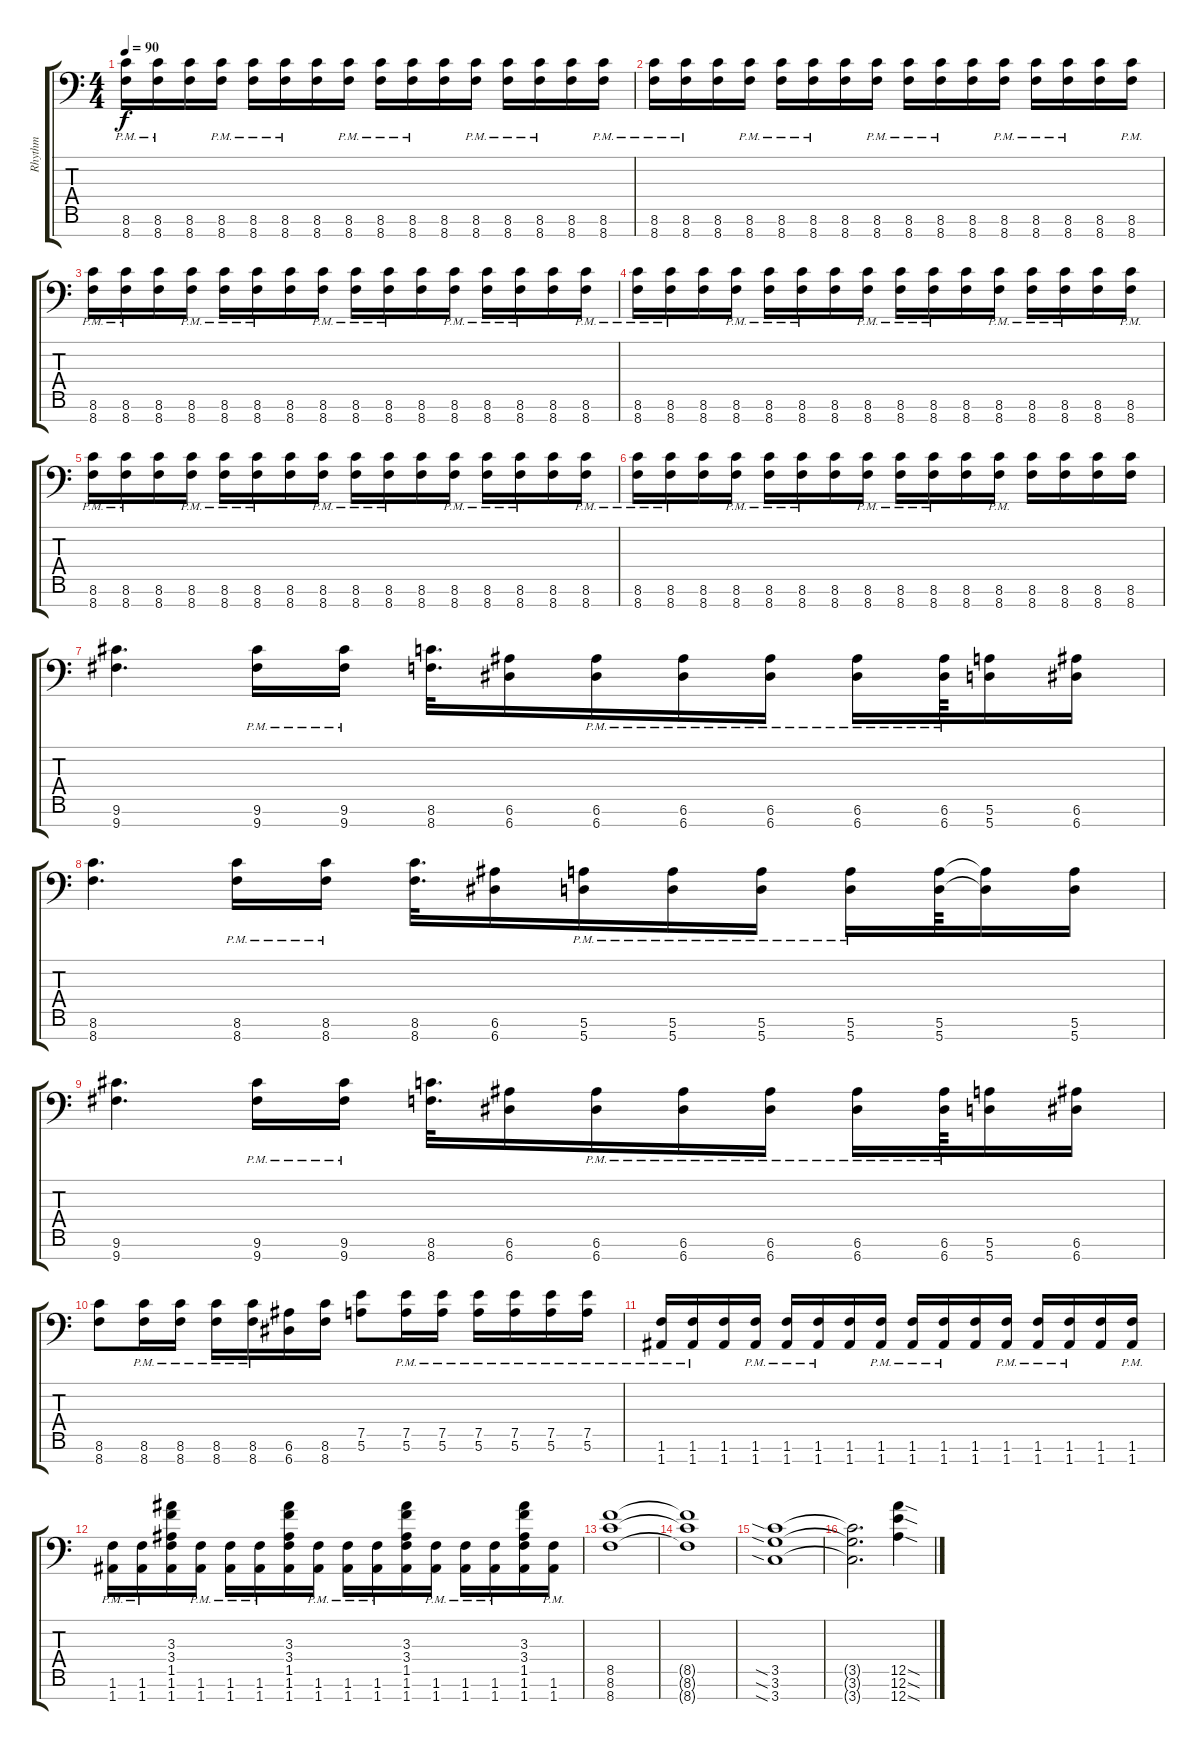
\track ("Rhythm" "Rhythm") {instrument distortionguitar}
\staff {score tabs}
\tuning (E4 B3 G3 D3 A2 E2 A1) {hide}
\ts (4 4)
\tempo 90
\clef f4
\ks c
(8.6{pm} 8.7{pm}).16{dy f} (8.6{pm} 8.7{pm}).16 (8.6 8.7).16 (8.6{pm} 8.7{pm}).16 (8.6{pm} 8.7{pm}).16 (8.6{pm} 8.7{pm}).16 (8.6 8.7).16 (8.6{pm} 8.7{pm}).16 (8.6{pm} 8.7{pm}).16 (8.6{pm} 8.7{pm}).16 (8.6 8.7).16 (8.6{pm} 8.7{pm}).16 (8.6{pm} 8.7{pm}).16 (8.6{pm} 8.7{pm}).16 (8.6 8.7).16 (8.6{pm} 8.7{pm}).16 |
(8.6{pm} 8.7{pm}).16 (8.6{pm} 8.7{pm}).16 (8.6 8.7).16 (8.6{pm} 8.7{pm}).16 (8.6{pm} 8.7{pm}).16 (8.6{pm} 8.7{pm}).16 (8.6 8.7).16 (8.6{pm} 8.7{pm}).16 (8.6{pm} 8.7{pm}).16 (8.6{pm} 8.7{pm}).16 (8.6 8.7).16 (8.6{pm} 8.7{pm}).16 (8.6{pm} 8.7{pm}).16 (8.6{pm} 8.7{pm}).16 (8.6 8.7).16 (8.6{pm} 8.7{pm}).16 |
(8.6{pm} 8.7{pm}).16 (8.6{pm} 8.7{pm}).16 (8.6 8.7).16 (8.6{pm} 8.7{pm}).16 (8.6{pm} 8.7{pm}).16 (8.6{pm} 8.7{pm}).16 (8.6 8.7).16 (8.6{pm} 8.7{pm}).16 (8.6{pm} 8.7{pm}).16 (8.6{pm} 8.7{pm}).16 (8.6 8.7).16 (8.6{pm} 8.7{pm}).16 (8.6{pm} 8.7{pm}).16 (8.6{pm} 8.7{pm}).16 (8.6 8.7).16 (8.6{pm} 8.7{pm}).16 |
(8.6{pm} 8.7{pm}).16 (8.6{pm} 8.7{pm}).16 (8.6 8.7).16 (8.6{pm} 8.7{pm}).16 (8.6{pm} 8.7{pm}).16 (8.6{pm} 8.7{pm}).16 (8.6 8.7).16 (8.6{pm} 8.7{pm}).16 (8.6{pm} 8.7{pm}).16 (8.6{pm} 8.7{pm}).16 (8.6 8.7).16 (8.6{pm} 8.7{pm}).16 (8.6{pm} 8.7{pm}).16 (8.6{pm} 8.7{pm}).16 (8.6 8.7).16 (8.6{pm} 8.7{pm}).16 |
(8.6{pm} 8.7{pm}).16 (8.6{pm} 8.7{pm}).16 (8.6 8.7).16 (8.6{pm} 8.7{pm}).16 (8.6{pm} 8.7{pm}).16 (8.6{pm} 8.7{pm}).16 (8.6 8.7).16 (8.6{pm} 8.7{pm}).16 (8.6{pm} 8.7{pm}).16 (8.6{pm} 8.7{pm}).16 (8.6 8.7).16 (8.6{pm} 8.7{pm}).16 (8.6{pm} 8.7{pm}).16 (8.6{pm} 8.7{pm}).16 (8.6 8.7).16 (8.6{pm} 8.7{pm}).16 |
(8.6{pm} 8.7{pm}).16 (8.6{pm} 8.7{pm}).16 (8.6 8.7).16 (8.6{pm} 8.7{pm}).16 (8.6{pm} 8.7{pm}).16 (8.6{pm} 8.7{pm}).16 (8.6 8.7).16 (8.6{pm} 8.7{pm}).16 (8.6{pm} 8.7{pm}).16 (8.6{pm} 8.7{pm}).16 (8.6 8.7).16 (8.6{pm} 8.7{pm}).16 (8.6 8.7).16 (8.6 8.7).16 (8.6 8.7).16 (8.6 8.7).16 |
(9.6 9.7).4{d} (9.6{pm} 9.7{pm}).16 (9.6{pm} 9.7{pm}).16 (8.6 8.7).32{d} (6.6 6.7).16 (6.6{pm} 6.7{pm}).16 (6.6{pm} 6.7{pm}).16 (6.6{pm} 6.7{pm}).16 (6.6{pm} 6.7{pm}).16 (6.6{pm} 6.7{pm}).64 (5.6 5.7).16 (6.6 6.7).16 |
(8.6 8.7).4{d} (8.6{pm} 8.7{pm}).16 (8.6{pm} 8.7{pm}).16 (8.6 8.7).32{d} (6.6 6.7).16 (5.6{pm} 5.7{pm}).16 (5.6{pm} 5.7{pm}).16 (5.6{pm} 5.7{pm}).16 (5.6{pm} 5.7{pm}).16 (5.6 5.7).64 (5.6{t} 5.7{t}).16 (5.6 5.7).16 |
(9.6 9.7).4{d} (9.6{pm} 9.7{pm}).16 (9.6{pm} 9.7{pm}).16 (8.6 8.7).32{d} (6.6 6.7).16 (6.6{pm} 6.7{pm}).16 (6.6{pm} 6.7{pm}).16 (6.6{pm} 6.7{pm}).16 (6.6{pm} 6.7{pm}).16 (6.6{pm} 6.7{pm}).64 (5.6 5.7).16 (6.6 6.7).16 |
(8.6 8.7).8 (8.6{pm} 8.7{pm}).16 (8.6{pm} 8.7{pm}).16 (8.6{pm} 8.7{pm}).16 (8.6{pm} 8.7{pm}).16 (6.6 6.7).16 (8.6 8.7).16 (7.5 5.6).8 (7.5{pm} 5.6{pm}).16 (7.5{pm} 5.6{pm}).16 (7.5{pm} 5.6{pm}).16 (7.5{pm} 5.6{pm}).16 (7.5{pm} 5.6{pm}).16 (7.5{pm} 5.6{pm}).16 |
(1.6{pm} 1.7{pm}).16 (1.6{pm} 1.7{pm}).16 (1.6 1.7).16 (1.6{pm} 1.7{pm}).16 (1.6{pm} 1.7{pm}).16 (1.6{pm} 1.7{pm}).16 (1.6 1.7).16 (1.6{pm} 1.7{pm}).16 (1.6{pm} 1.7{pm}).16 (1.6{pm} 1.7{pm}).16 (1.6 1.7).16 (1.6{pm} 1.7{pm}).16 (1.6{pm} 1.7{pm}).16 (1.6{pm} 1.7{pm}).16 (1.6 1.7).16 (1.6{pm} 1.7{pm}).16 |
(1.6{pm} 1.7{pm}).16 (1.6{pm} 1.7{pm}).16 (3.3 3.4 1.5 1.6 1.7).16 (1.6{pm} 1.7{pm}).16 (1.6{pm} 1.7{pm}).16 (1.6{pm} 1.7{pm}).16 (3.3 3.4 1.5 1.6 1.7).16 (1.6{pm} 1.7{pm}).16 (1.6{pm} 1.7{pm}).16 (1.6{pm} 1.7{pm}).16 (3.3 3.4 1.5 1.6 1.7).16 (1.6{pm} 1.7{pm}).16 (1.6{pm} 1.7{pm}).16 (1.6{pm} 1.7{pm}).16 (3.3 3.4 1.5 1.6 1.7).16 (1.6{pm} 1.7{pm}).16 |
(8.5 8.6 8.7).1 |
(8.5{t} 8.6{t} 8.7{t}).1 |
(3.5{sia} 3.6{sia} 3.7{sia}).1 |
(3.5{t} 3.6{t} 3.7{t}).2{d} (12.5{sod} 12.6{sod} 12.7{sod}).4
